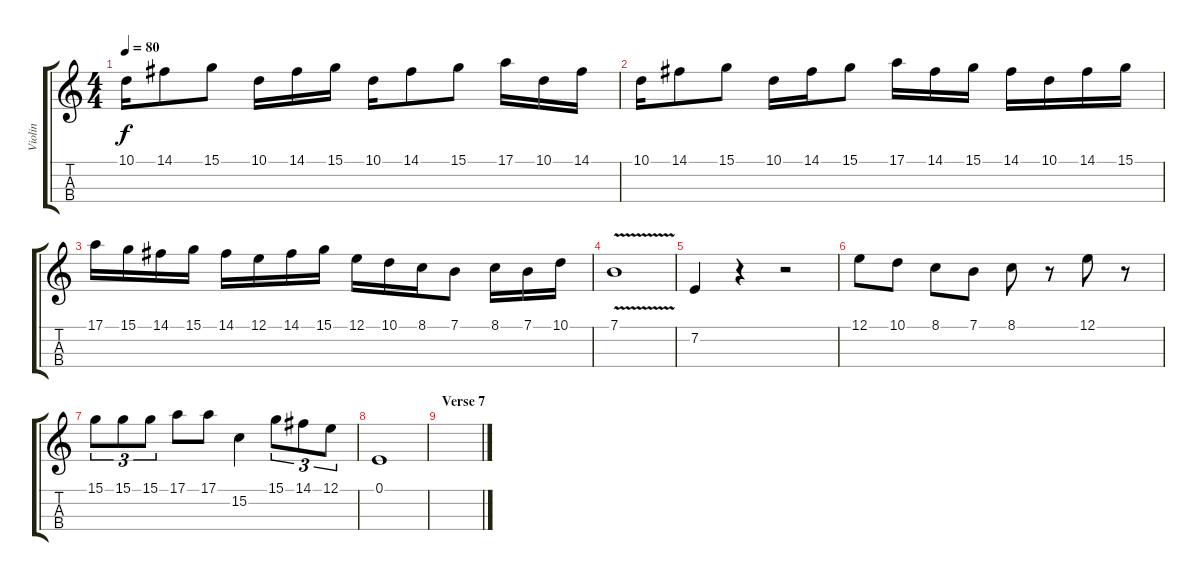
\track ("Violin" "Violin") {instrument violin}
\staff {score tabs}
\tuning (E4 A3 D3 G2) {hide}
\ts (4 4)
\tempo 80
\clef g2
\ks c
10.1.16{dy f} 14.1.8 15.1.8 10.1.16 14.1.16 15.1.16 10.1.16 14.1.8 15.1.8 17.1.16 10.1.16 14.1.16 |
10.1.16 14.1.8 15.1.8 10.1.16 14.1.16 15.1.8 17.1.16 14.1.16 15.1.16 14.1.16 10.1.16 14.1.16 15.1.16 |
17.1.16 15.1.16 14.1.16 15.1.16 14.1.16 12.1.16 14.1.16 15.1.16 12.1.16 10.1.16 8.1.16 7.1.8 8.1.16 7.1.16 10.1.16 |
7.1{v}.1 |
7.2.4{volume 11} r.4 r.2 |
12.1.8 10.1.8 8.1.8 7.1.8 8.1.8 r.8 12.1.8 r.8 |
15.1.8{tu (3 2)} 15.1.8{tu (3 2)} 15.1.8{tu (3 2)} 17.1.8 17.1.8 15.2.4 15.1.8{tu (3 2)} 14.1.8{tu (3 2)} 12.1.8{tu (3 2)} |
0.1.1 |
\section ("" "Verse 7")
